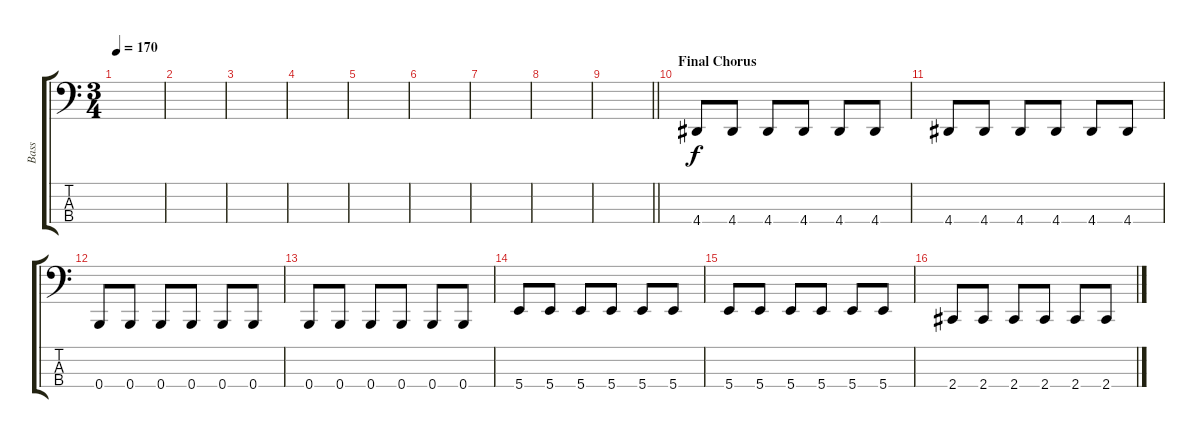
\track ("Bass" "Bass") {instrument electricbassfinger}
\staff {score tabs}
\tuning (E2 B1 Gb1 B0) {hide}
\ts (3 4)
\tempo 170
\clef f4
\ks c
|
|
|
|
|
|
|
|
\barLineRight lightlight
|
\section ("" "Final Chorus")
4.4.8 4.4.8 4.4.8 4.4.8 4.4.8 4.4.8 |
4.4.8 4.4.8 4.4.8 4.4.8 4.4.8 4.4.8 |
0.4.8 0.4.8 0.4.8 0.4.8 0.4.8 0.4.8 |
0.4.8 0.4.8 0.4.8 0.4.8 0.4.8 0.4.8 |
5.4.8 5.4.8 5.4.8 5.4.8 5.4.8 5.4.8 |
5.4.8 5.4.8 5.4.8 5.4.8 5.4.8 5.4.8 |
2.4.8 2.4.8 2.4.8 2.4.8 2.4.8 2.4.8
